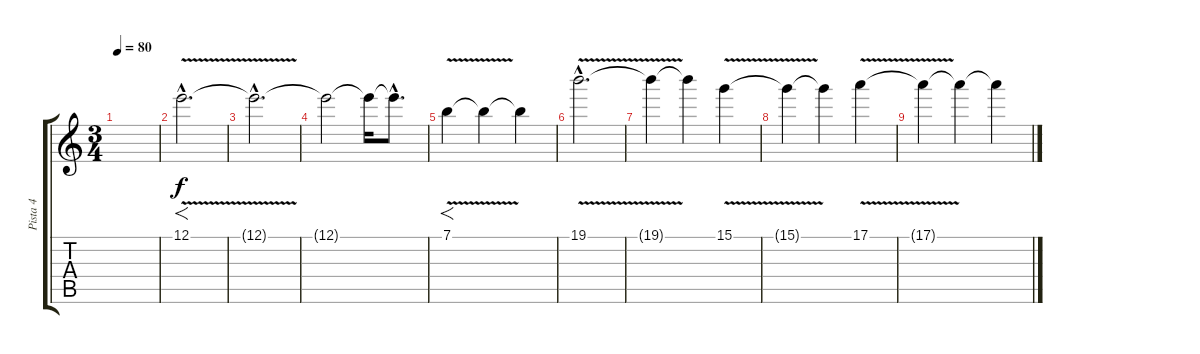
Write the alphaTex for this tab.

\track ("Pista 4" "Pista 4") {instrument distortionguitar}
\staff {score tabs}
\tuning (E4 B3 G3 D3 A2 E2) {hide}
\ts (3 4)
\tempo 80
\clef g2
\ks c
|
12.1{v hac}.2{f d} |
12.1{hac t}.2{d} |
12.1{t}.2 12.1{t}.16 12.1{hac t}.8{d} |
7.1{v}.4{f} 7.1{t}.4 7.1{t}.4 |
19.1{v hac}.2{d} |
19.1{t}.4 19.1{t}.4 15.1{v}.4 |
15.1{t}.4 15.1{t}.4 17.1{v}.4 |
17.1{t}.4 17.1{t}.4 17.1{t}.4
